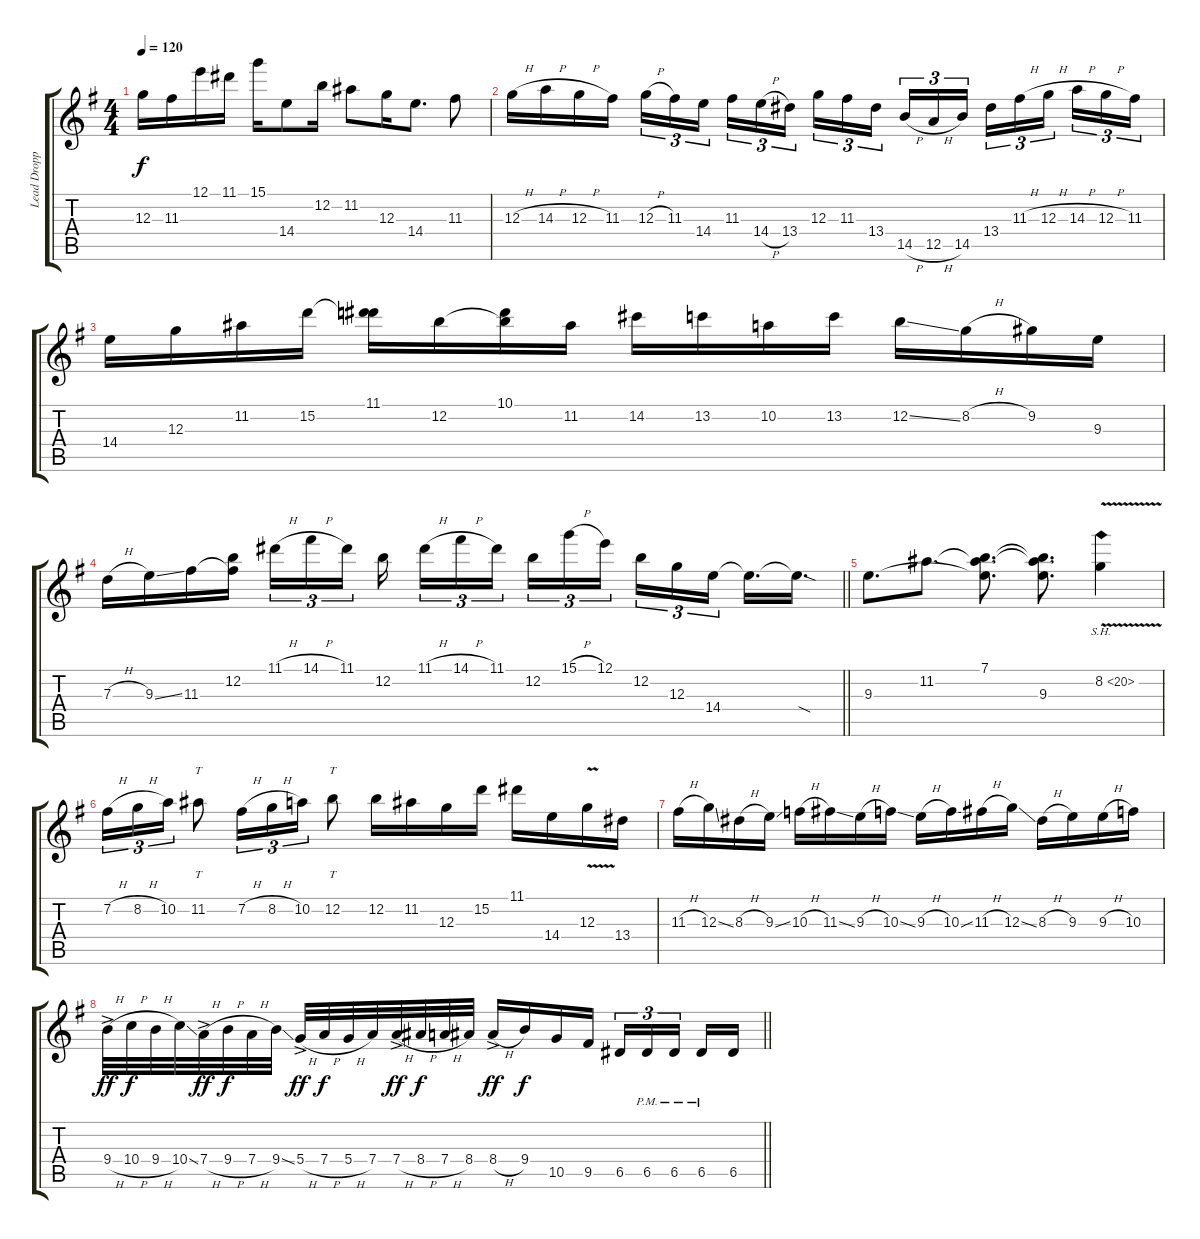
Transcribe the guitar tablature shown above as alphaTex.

\track ("Lead Dropped D " "Lead Dropp") {instrument distortionguitar}
\staff {score tabs}
\tuning (E4 B3 G3 D3 A2 D2) {hide}
\ts (4 4)
\tempo 120
\clef g2
\ks eminor
12.3.16{dy f} 11.3.16 12.1.16 11.1.16 15.1.16 14.4.8 12.2.16 11.2.8 12.3.16 14.4.8{d} 11.3.8 |
12.3{h}.16 14.3{h}.16 12.3{h}.16 11.3.16 12.3{h}.16{tu (3 2)} 11.3.16{tu (3 2)} 14.4.16{tu (3 2) beam splitsecondary} 11.3.16{tu (3 2)} 14.4{h}.16{tu (3 2)} 13.4.16{tu (3 2)} 12.3.16{tu (3 2)} 11.3.16{tu (3 2)} 13.4.16{tu (3 2) beam splitsecondary} 14.5{h}.16{tu (3 2)} 12.5{h}.16{tu (3 2)} 14.5.16{tu (3 2)} 13.4.16{tu (3 2)} 11.3{h}.16{tu (3 2)} 12.3{h}.16{tu (3 2) beam splitsecondary} 14.3{h}.16{tu (3 2)} 12.3{h}.16{tu (3 2)} 11.3.16{tu (3 2)} |
14.4.16 12.3.16 11.2.16 15.2.16 (11.1 15.2{t}).16 12.2.16 (10.1 12.2{t}).16 11.2.16 14.2.16 13.2.16 10.2.16 13.2.16 12.2{ss}.16 8.2{h}.16 9.2.16 9.3.16 |
\barLineRight lightlight
7.3{h}.16 9.3{ss}.16 11.3.16 (12.2 11.3{t}).16 11.1{h}.16{tu (3 2)} 14.1{h}.16{tu (3 2)} 11.1.16{tu (3 2) beam splitsecondary} 12.2.16{beam splitsecondary} 11.1{h}.16{tu (3 2)} 14.1{h}.16{tu (3 2)} 11.1.16{tu (3 2) beam splitsecondary} 12.2.16{tu (3 2)} 15.1{h}.16{tu (3 2)} 12.1.16{tu (3 2) beam splitsecondary} 12.2.16{tu (3 2)} 12.3.16{tu (3 2)} 14.4.16{tu (3 2) beam splitsecondary} 14.4{t}.16{d} 14.4{sod t}.16{d} |
\section ("" "")
9.3.8{d} 11.2.8{d} (7.1 11.2{t} 9.3{t}).8{d} (7.1{t} 11.2{t} 9.3).8{d} 8.2{sh 12 v}.4 |
7.2{h}.16{tu (3 2)} 8.2{h}.16{tu (3 2)} 10.2.16{tu (3 2)} 11.2.8{tt} 7.2{h}.16{tu (3 2)} 8.2{h}.16{tu (3 2)} 10.2.16{tu (3 2)} 12.2.8{tt} 12.2.16 11.2.16 12.3.16 15.2.16 11.1.16 14.4.16 12.3{v}.16 13.4.16 |
11.3{h}.16 12.3{ss}.16 8.3{h}.16 9.3{ss}.16 10.3{h}.16 11.3{ss}.16 9.3{h}.16 10.3{ss}.16 9.3{h}.16 10.3{ss}.16 11.3{h}.16 12.3{ss}.16 8.3{h}.16 9.3.16 9.3{h}.16 10.3.16 |
\barLineRight lightlight
9.4{h ac}.32{dy ff} 10.4{h}.32{dy f} 9.4{h}.32 10.4{ss}.32 7.4{h ac}.32{dy ff} 9.4{h}.32{dy f} 7.4{h}.32 9.4{ss}.32 5.4{h ac}.32{dy ff} 7.4{h}.32{dy f} 5.4{h}.32 7.4.32 7.4{h ac}.32{dy ff} 8.4{h}.32{dy f} 7.4{h}.32 8.4.32 8.4{h ac}.16{dy ff} 9.4.16{dy f} 10.5.16 9.5.16 6.5.16{tu (3 2)} 6.5{pm}.16{tu (3 2)} 6.5{pm}.16{tu (3 2) beam splitsecondary} 6.5{pm}.16 6.5.16
